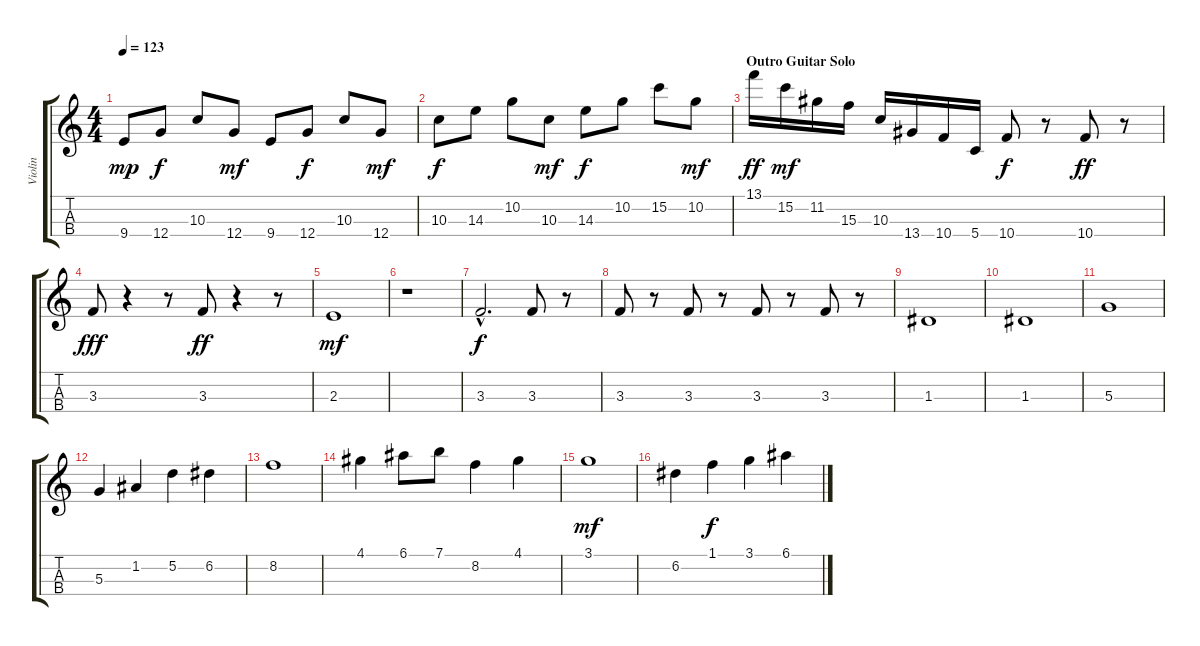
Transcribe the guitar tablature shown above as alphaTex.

\track ("Violin" "Violin") {instrument violin}
\staff {score tabs}
\tuning (E5 A4 D4 G3) {hide}
\ts (4 4)
\tempo 123
\clef g2
\ks c
9.4.8{dy mp} 12.4.8{dy f} 10.3.8 12.4.8{dy mf} 9.4.8 12.4.8{dy f} 10.3.8 12.4.8{dy mf} |
10.3.8{dy f} 14.3.8 10.2.8 10.3.8{dy mf} 14.3.8{dy f} 10.2.8 15.2.8 10.2.8{dy mf} |
\section ("" "Outro Guitar Solo")
13.1.16{dy ff} 15.2.16{dy mf} 11.2.16 15.3.16 10.3.16 13.4.16 10.4.16 5.4.16 10.4.8{dy f} r.8 10.4.8{dy ff} r.8 |
3.3.8{dy fff} r.4 r.8 3.3.8{dy ff} r.4 r.8 |
2.3.1{dy mf} |
r.1 |
3.3{hac}.2{d dy f} 3.3.8 r.8 |
3.3.8 r.8 3.3.8 r.8 3.3.8 r.8 3.3.8 r.8 |
1.3.1 |
1.3.1 |
5.3.1 |
5.3.4 1.2.4 5.2.4 6.2.4 |
8.2.1 |
4.1.4 6.1.8 7.1.8 8.2.4 4.1.4 |
3.1.1{dy mf} |
6.2.4 1.1.4{dy f} 3.1.4 6.1.4
